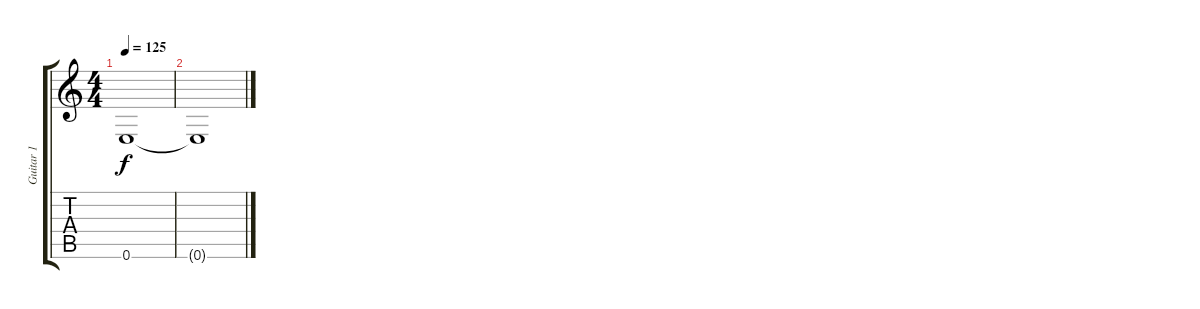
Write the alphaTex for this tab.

\track ("Guitar 1" "Guitar 1") {instrument acousticguitarnylon}
\staff {score tabs}
\tuning (E4 B3 G3 D3 A2 E2) {hide}
\ts (4 4)
\tempo 125
\clef g2
\ks c
0.6{t}.1{dy f} |
0.6{t}.1
